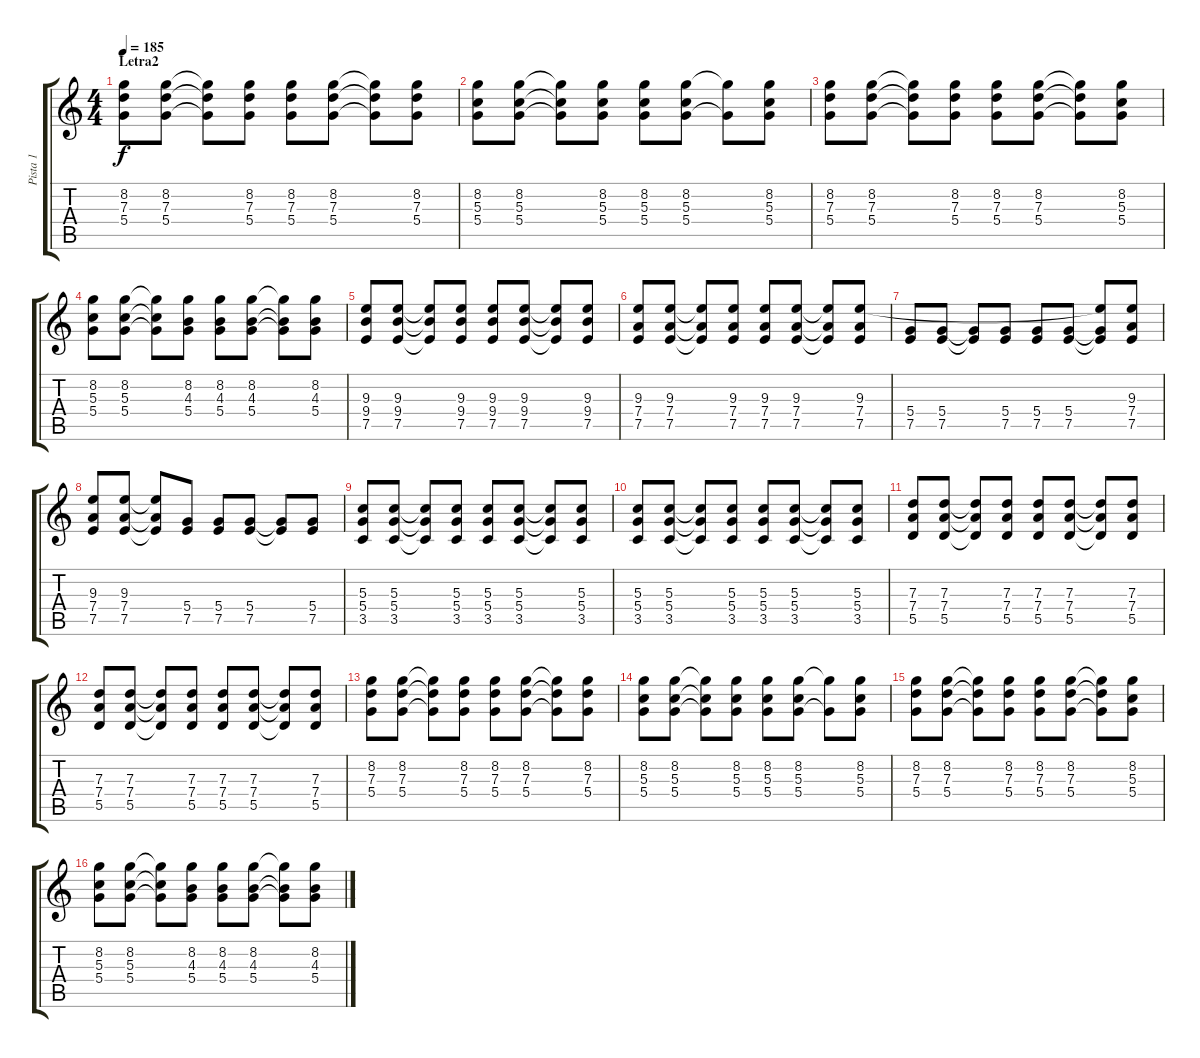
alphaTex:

\track ("Pista 1" "Pista 1") {instrument distortionguitar}
\staff {score tabs}
\tuning (E4 B3 G3 D3 A2 E2) {hide}
\ts (4 4)
\section ("" "Letra2")
\tempo 185
\clef g2
\ks c
(8.2 7.3 5.4).8{dy f} (8.2 7.3 5.4).8 (8.2{t} 7.3{t} 5.4{t}).8 (8.2 7.3 5.4).8 (8.2 7.3 5.4).8 (8.2 7.3 5.4).8 (8.2{t} 7.3{t} 5.4{t}).8 (8.2 7.3 5.4).8 |
(8.2 5.3 5.4).8 (8.2 5.3 5.4).8 (8.2{t} 5.3{t} 5.4{t}).8 (8.2 5.3 5.4).8 (8.2 5.3 5.4).8 (8.2 5.3 5.4).8 (8.2{t} 5.4{t}).8 (8.2 5.3 5.4).8 |
(8.2 7.3 5.4).8 (8.2 7.3 5.4).8 (8.2{t} 7.3{t} 5.4{t}).8 (8.2 7.3 5.4).8 (8.2 7.3 5.4).8 (8.2 7.3 5.4).8 (8.2{t} 7.3{t} 5.4{t}).8 (8.2 5.3 5.4).8 |
(8.2 5.3 5.4).8 (8.2 5.3 5.4).8 (8.2{t} 5.3{t} 5.4{t}).8 (8.2 4.3 5.4).8 (8.2 4.3 5.4).8 (8.2 4.3 5.4).8 (8.2{t} 4.3{t} 5.4{t}).8 (8.2 4.3 5.4).8 |
(9.3 9.4 7.5).8 (9.3 9.4 7.5).8 (9.3{t} 9.4{t} 7.5{t}).8 (9.3 9.4 7.5).8 (9.3 9.4 7.5).8 (9.3 9.4 7.5).8 (9.3{t} 9.4{t} 7.5{t}).8 (9.3 9.4 7.5).8 |
(9.3 7.4 7.5).8 (9.3 7.4 7.5).8 (9.3{t} 7.4{t} 7.5{t}).8 (9.3 7.4 7.5).8 (9.3 7.4 7.5).8 (9.3 7.4 7.5).8 (9.3{t} 7.4{t} 7.5{t}).8 (9.3 7.4 7.5).8 |
(5.4 7.5).8 (5.4 7.5).8 (5.4{t} 7.5{t}).8 (5.4 7.5).8 (5.4 7.5).8 (5.4 7.5).8 (9.3{t} 5.4{t} 7.5{t}).8 (9.3 7.4 7.5).8 |
(9.3 7.4 7.5).8 (9.3 7.4 7.5).8 (9.3{t} 7.4{t} 7.5{t}).8 (5.4 7.5).8 (5.4 7.5).8 (5.4 7.5).8 (5.4{t} 7.5{t}).8 (5.4 7.5).8 |
(5.3 5.4 3.5).8 (5.3 5.4 3.5).8 (5.3{t} 5.4{t} 3.5{t}).8 (5.3 5.4 3.5).8 (5.3 5.4 3.5).8 (5.3 5.4 3.5).8 (5.3{t} 5.4{t} 3.5{t}).8 (5.3 5.4 3.5).8 |
(5.3 5.4 3.5).8 (5.3 5.4 3.5).8 (5.3{t} 5.4{t} 3.5{t}).8 (5.3 5.4 3.5).8 (5.3 5.4 3.5).8 (5.3 5.4 3.5).8 (5.3{t} 5.4{t} 3.5{t}).8 (5.3 5.4 3.5).8 |
(7.3 7.4 5.5).8 (7.3 7.4 5.5).8 (7.3{t} 7.4{t} 5.5{t}).8 (7.3 7.4 5.5).8 (7.3 7.4 5.5).8 (7.3 7.4 5.5).8 (7.3{t} 7.4{t} 5.5{t}).8 (7.3 7.4 5.5).8 |
(7.3 7.4 5.5).8 (7.3 7.4 5.5).8 (7.3{t} 7.4{t} 5.5{t}).8 (7.3 7.4 5.5).8 (7.3 7.4 5.5).8 (7.3 7.4 5.5).8 (7.3{t} 7.4{t} 5.5{t}).8 (7.3 7.4 5.5).8 |
(8.2 7.3 5.4).8 (8.2 7.3 5.4).8 (8.2{t} 7.3{t} 5.4{t}).8 (8.2 7.3 5.4).8 (8.2 7.3 5.4).8 (8.2 7.3 5.4).8 (8.2{t} 7.3{t} 5.4{t}).8 (8.2 7.3 5.4).8 |
(8.2 5.3 5.4).8 (8.2 5.3 5.4).8 (8.2{t} 5.3{t} 5.4{t}).8 (8.2 5.3 5.4).8 (8.2 5.3 5.4).8 (8.2 5.3 5.4).8 (8.2{t} 5.4{t}).8 (8.2 5.3 5.4).8 |
(8.2 7.3 5.4).8 (8.2 7.3 5.4).8 (8.2{t} 7.3{t} 5.4{t}).8 (8.2 7.3 5.4).8 (8.2 7.3 5.4).8 (8.2 7.3 5.4).8 (8.2{t} 7.3{t} 5.4{t}).8 (8.2 5.3 5.4).8 |
(8.2 5.3 5.4).8 (8.2 5.3 5.4).8 (8.2{t} 5.3{t} 5.4{t}).8 (8.2 4.3 5.4).8 (8.2 4.3 5.4).8 (8.2 4.3 5.4).8 (8.2{t} 4.3{t} 5.4{t}).8 (8.2 4.3 5.4).8
